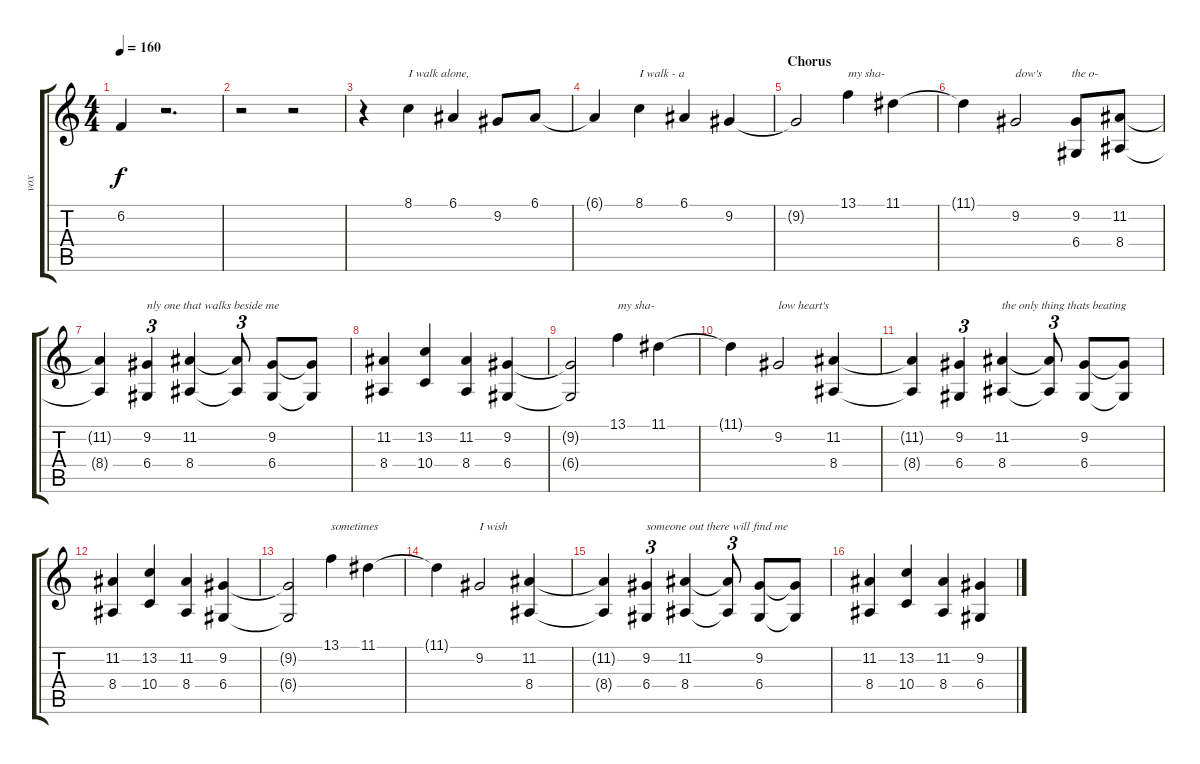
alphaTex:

\track ("vox" "vox") {instrument shakuhachi}
\staff {score tabs}
\tuning (E4 B3 G3 D3 A2 E2) {hide}
\ts (4 4)
\tempo 160
\clef g2
\ks c
6.2{t}.4{dy f} r.2{d} |
r.2 r.2 |
r.4 8.1.4{txt "I walk alone,"} 6.1.4 9.2.8 6.1.8 |
6.1{t}.4 8.1.4{txt "I walk - a"} 6.1.4 9.2.4 |
\section ("" "Chorus")
9.2{t}.2 13.1.4{txt "my sha-"} 11.1.4 |
11.1{t}.4 9.2.2{txt "dow's          the o-"} (9.2 6.4).8 (11.2 8.4).8 |
(11.2{t} 8.4{t}).4 (9.2 6.4).4{tu (3 2) txt "nly one that walks beside me"} (11.2 8.4).4 (11.2{t} 8.4{t}).8{tu (3 2)} (9.2 6.4).8 (9.2{t} 6.4{t}).8 |
(11.2 8.4).4 (13.2 10.4).4 (11.2 8.4).4 (9.2 6.4).4 |
(9.2{t} 6.4{t}).2 13.1.4{txt "my sha-"} 11.1.4 |
11.1{t}.4 9.2.2{txt "low heart's"} (11.2 8.4).4 |
(11.2{t} 8.4{t}).4 (9.2 6.4).4{tu (3 2)} (11.2 8.4).4{txt "the only thing thats beating"} (11.2{t} 8.4{t}).8{tu (3 2)} (9.2 6.4).8 (9.2{t} 6.4{t}).8 |
(11.2 8.4).4 (13.2 10.4).4 (11.2 8.4).4 (9.2 6.4).4 |
(9.2{t} 6.4{t}).2 13.1.4{txt "sometimes"} 11.1.4 |
11.1{t}.4 9.2.2{txt "I wish"} (11.2 8.4).4 |
(11.2{t} 8.4{t}).4 (9.2 6.4).4{tu (3 2) txt "someone out there will find me"} (11.2 8.4).4 (11.2{t} 8.4{t}).8{tu (3 2)} (9.2 6.4).8 (9.2{t} 6.4{t}).8 |
(11.2 8.4).4 (13.2 10.4).4 (11.2 8.4).4 (9.2 6.4).4
